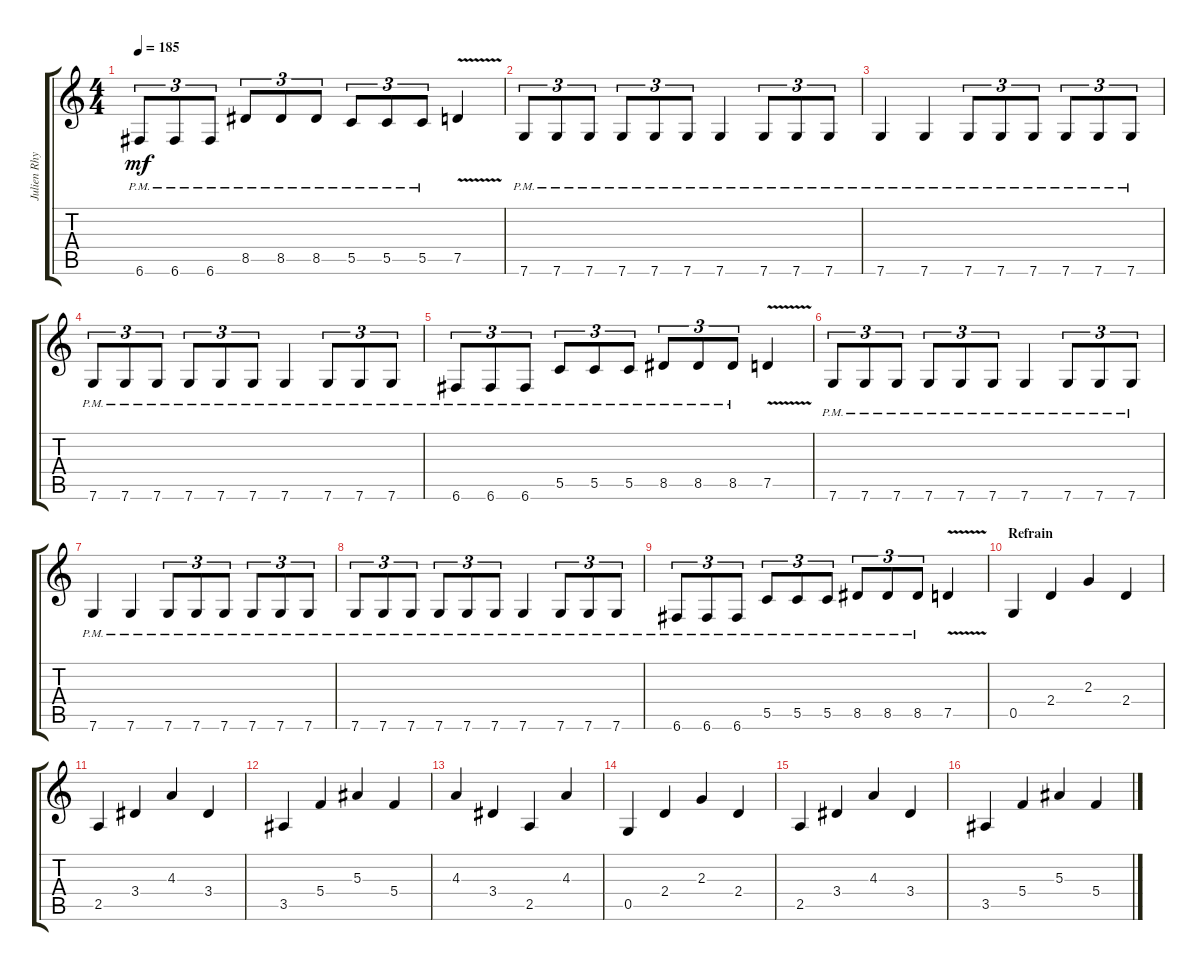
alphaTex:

\track ("Julien Rhythm" "Julien Rhy") {instrument distortionguitar}
\staff {score tabs}
\tuning (D4 A3 F3 C3 G2 C2) {hide}
\ts (4 4)
\tempo 185
\clef g2
\ks c
6.6{pm}.8{tu (3 2) dy mf} 6.6{pm}.8{tu (3 2)} 6.6{pm}.8{tu (3 2)} 8.5{pm}.8{tu (3 2)} 8.5{pm}.8{tu (3 2)} 8.5{pm}.8{tu (3 2)} 5.5{pm}.8{tu (3 2)} 5.5{pm}.8{tu (3 2)} 5.5{pm}.8{tu (3 2)} 7.5{v}.4 |
7.6{pm}.8{tu (3 2)} 7.6{pm}.8{tu (3 2)} 7.6{pm}.8{tu (3 2)} 7.6{pm}.8{tu (3 2)} 7.6{pm}.8{tu (3 2)} 7.6{pm}.8{tu (3 2)} 7.6{pm}.4 7.6{pm}.8{tu (3 2)} 7.6{pm}.8{tu (3 2)} 7.6{pm}.8{tu (3 2)} |
7.6{pm}.4 7.6{pm}.4 7.6{pm}.8{tu (3 2)} 7.6{pm}.8{tu (3 2)} 7.6{pm}.8{tu (3 2)} 7.6{pm}.8{tu (3 2)} 7.6{pm}.8{tu (3 2)} 7.6{pm}.8{tu (3 2)} |
7.6{pm}.8{tu (3 2)} 7.6{pm}.8{tu (3 2)} 7.6{pm}.8{tu (3 2)} 7.6{pm}.8{tu (3 2)} 7.6{pm}.8{tu (3 2)} 7.6{pm}.8{tu (3 2)} 7.6{pm}.4 7.6{pm}.8{tu (3 2)} 7.6{pm}.8{tu (3 2)} 7.6{pm}.8{tu (3 2)} |
6.6{pm}.8{tu (3 2)} 6.6{pm}.8{tu (3 2)} 6.6{pm}.8{tu (3 2)} 5.5{pm}.8{tu (3 2)} 5.5{pm}.8{tu (3 2)} 5.5{pm}.8{tu (3 2)} 8.5{pm}.8{tu (3 2)} 8.5{pm}.8{tu (3 2)} 8.5{pm}.8{tu (3 2)} 7.5{v}.4 |
7.6{pm}.8{tu (3 2)} 7.6{pm}.8{tu (3 2)} 7.6{pm}.8{tu (3 2)} 7.6{pm}.8{tu (3 2)} 7.6{pm}.8{tu (3 2)} 7.6{pm}.8{tu (3 2)} 7.6{pm}.4 7.6{pm}.8{tu (3 2)} 7.6{pm}.8{tu (3 2)} 7.6{pm}.8{tu (3 2)} |
7.6{pm}.4 7.6{pm}.4 7.6{pm}.8{tu (3 2)} 7.6{pm}.8{tu (3 2)} 7.6{pm}.8{tu (3 2)} 7.6{pm}.8{tu (3 2)} 7.6{pm}.8{tu (3 2)} 7.6{pm}.8{tu (3 2)} |
7.6{pm}.8{tu (3 2)} 7.6{pm}.8{tu (3 2)} 7.6{pm}.8{tu (3 2)} 7.6{pm}.8{tu (3 2)} 7.6{pm}.8{tu (3 2)} 7.6{pm}.8{tu (3 2)} 7.6{pm}.4 7.6{pm}.8{tu (3 2)} 7.6{pm}.8{tu (3 2)} 7.6{pm}.8{tu (3 2)} |
6.6{pm}.8{tu (3 2)} 6.6{pm}.8{tu (3 2)} 6.6{pm}.8{tu (3 2)} 5.5{pm}.8{tu (3 2)} 5.5{pm}.8{tu (3 2)} 5.5{pm}.8{tu (3 2)} 8.5{pm}.8{tu (3 2)} 8.5{pm}.8{tu (3 2)} 8.5{pm}.8{tu (3 2)} 7.5{v}.4 |
\section ("" "Refrain")
0.5.4 2.4.4 2.3.4 2.4.4 |
2.5.4 3.4.4 4.3.4 3.4.4 |
3.5.4 5.4.4 5.3.4 5.4.4 |
4.3.4 3.4.4 2.5.4 4.3.4 |
0.5.4 2.4.4 2.3.4 2.4.4 |
2.5.4 3.4.4 4.3.4 3.4.4 |
3.5.4 5.4.4 5.3.4 5.4.4
